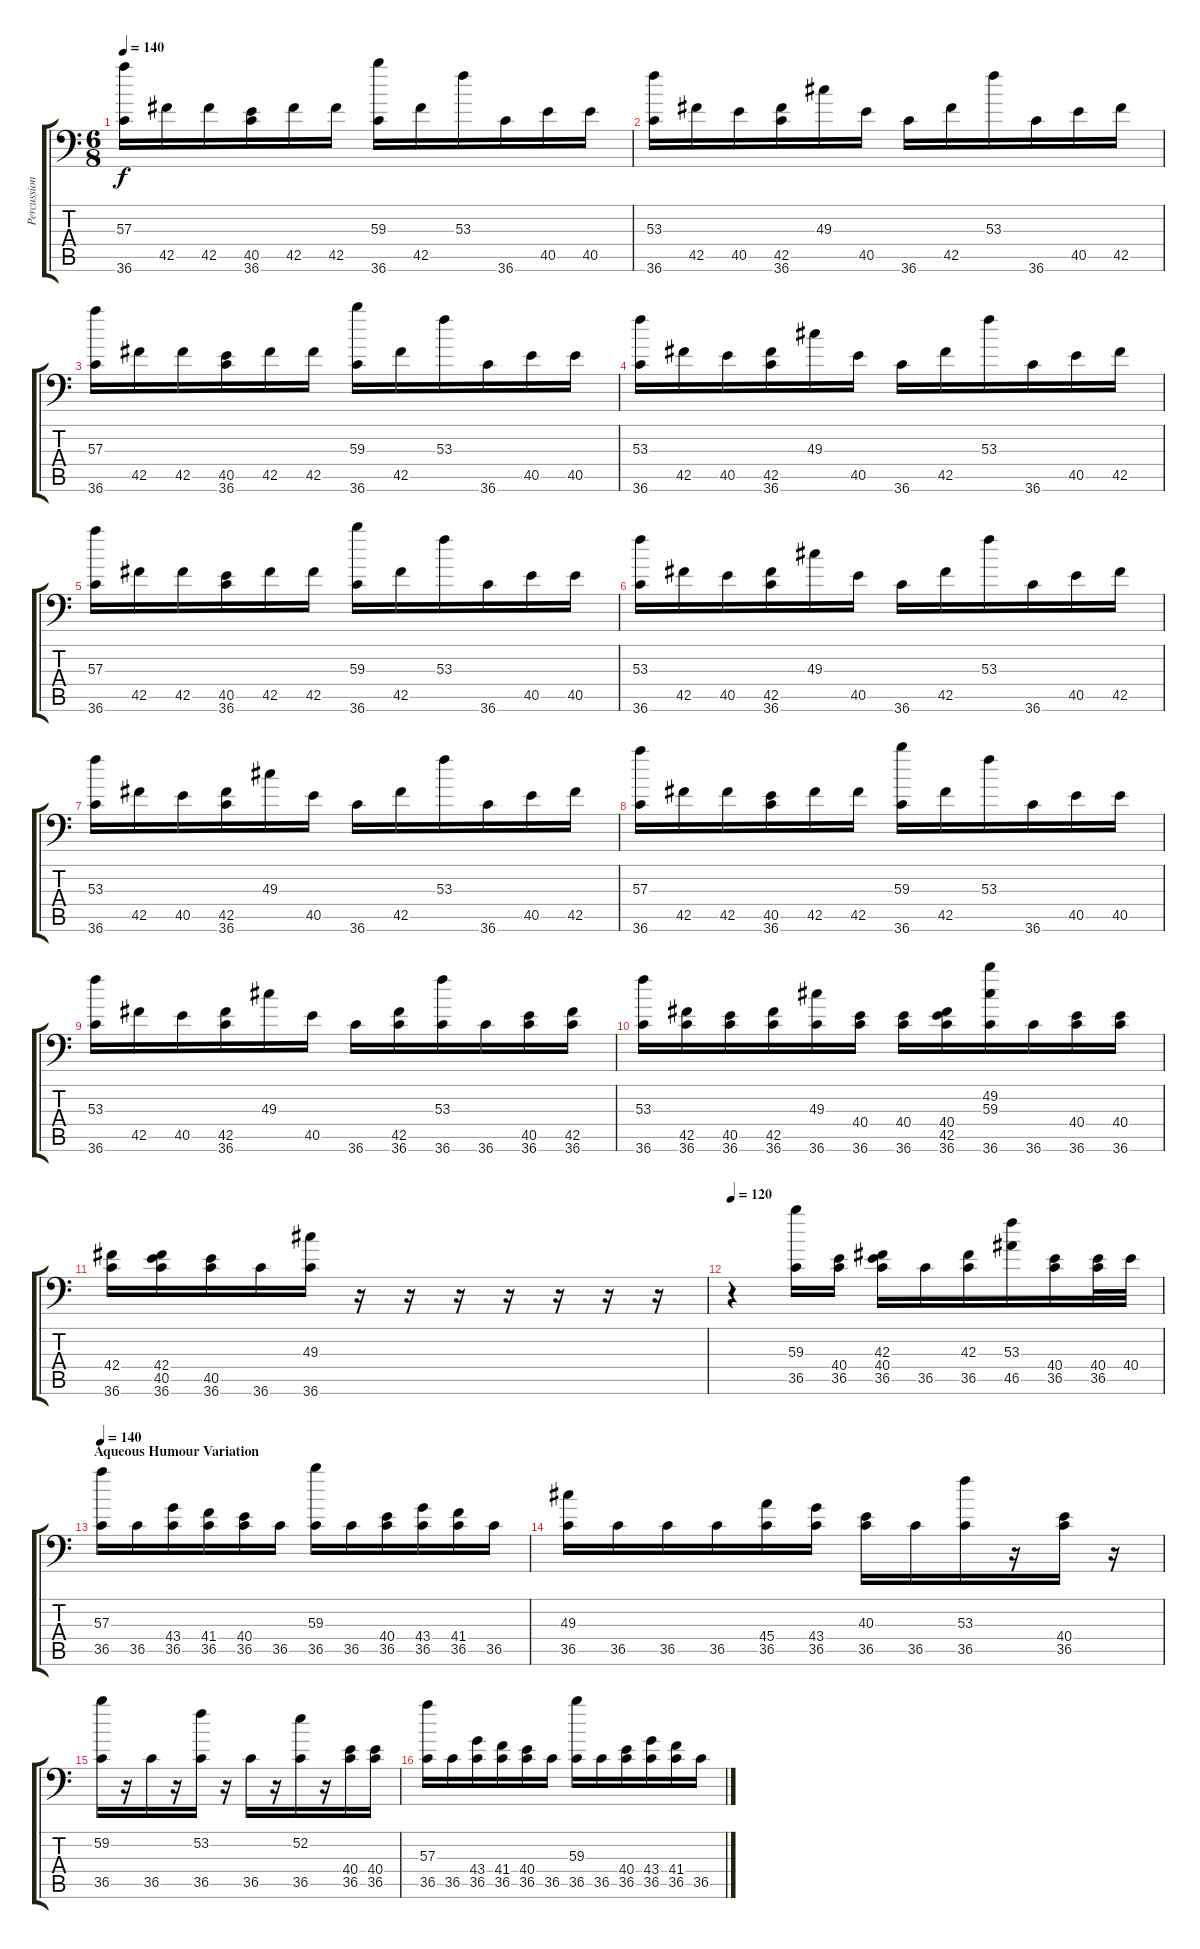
\track ("Percussion" "Percussion") {instrument acousticgrandpiano}
\staff {score tabs}
\tuning (C-1 C-1 C-1 C-1 C-1 C-1) {hide}
\ts (6 8)
\tempo 140
\clef f4
\ks c
(57.3 36.6).16{dy f} 42.5.16 42.5.16 (40.5 36.6).16 42.5.16 42.5.16 (59.3 36.6).16 42.5.16 53.3.16 36.6.16 40.5.16 40.5.16 |
(53.3 36.6).16 42.5.16 40.5.16 (42.5 36.6).16 49.3.16 40.5.16 36.6.16 42.5.16 53.3.16 36.6.16 40.5.16 42.5.16 |
(57.3 36.6).16 42.5.16 42.5.16 (40.5 36.6).16 42.5.16 42.5.16 (59.3 36.6).16 42.5.16 53.3.16 36.6.16 40.5.16 40.5.16 |
(53.3 36.6).16 42.5.16 40.5.16 (42.5 36.6).16 49.3.16 40.5.16 36.6.16 42.5.16 53.3.16 36.6.16 40.5.16 42.5.16 |
(57.3 36.6).16 42.5.16 42.5.16 (40.5 36.6).16 42.5.16 42.5.16 (59.3 36.6).16 42.5.16 53.3.16 36.6.16 40.5.16 40.5.16 |
(53.3 36.6).16 42.5.16 40.5.16 (42.5 36.6).16 49.3.16 40.5.16 36.6.16 42.5.16 53.3.16 36.6.16 40.5.16 42.5.16 |
(53.3 36.6).16 42.5.16 40.5.16 (42.5 36.6).16 49.3.16 40.5.16 36.6.16 42.5.16 53.3.16 36.6.16 40.5.16 42.5.16 |
(57.3 36.6).16 42.5.16 42.5.16 (40.5 36.6).16 42.5.16 42.5.16 (59.3 36.6).16 42.5.16 53.3.16 36.6.16 40.5.16 40.5.16 |
(53.3 36.6).16 42.5.16 40.5.16 (42.5 36.6).16 49.3.16 40.5.16 36.6.16 (42.5 36.6).16 (53.3 36.6).16 36.6.16 (40.5 36.6).16 (42.5 36.6).16 |
(53.3 36.6).16 (42.5 36.6).16 (40.5 36.6).16 (42.5 36.6).16 (49.3 36.6).16 (40.4 36.6).16 (40.4 36.6).16 (40.4 42.5 36.6).16 (49.2 59.3 36.6).16 36.6.16 (40.4 36.6).16 (40.4 36.6).16 |
(42.4 36.6).16 (42.4 40.5 36.6).16 (40.5 36.6).16 36.6.16 (49.3 36.6).16 r.16 r.16 r.16 r.16 r.16 r.16 r.16 |
\tempo 120
r.4 (59.3 36.5).16 (40.4 36.5).16 (42.3 40.4 36.5).16 36.5.16 (42.3 36.5).16 (53.3 46.5).16 (40.4 36.5).16 (40.4 36.5).32 40.4.32 |
\section ("" "Aqueous Humour Variation")
\tempo 140
(57.3 36.5).16 36.5.16 (43.4 36.5).16 (41.4 36.5).16 (40.4 36.5).16 36.5.16 (59.3 36.5).16 36.5.16 (40.4 36.5).16 (43.4 36.5).16 (41.4 36.5).16 36.5.16 |
(49.3 36.5).16 36.5.16 36.5.16 36.5.16 (45.4 36.5).16 (43.4 36.5).16 (40.3 36.5).16 36.5.16 (53.3 36.5).16 r.16 (40.4 36.5).16 r.16 |
(59.2 36.5).16 r.16 36.5.16 r.16 (53.2 36.5).16 r.16 36.5.16 r.16 (52.2 36.5).16 r.16 (40.4 36.5).16 (40.4 36.5).16 |
(57.3 36.5).16 36.5.16 (43.4 36.5).16 (41.4 36.5).16 (40.4 36.5).16 36.5.16 (59.3 36.5).16 36.5.16 (40.4 36.5).16 (43.4 36.5).16 (41.4 36.5).16 36.5.16
